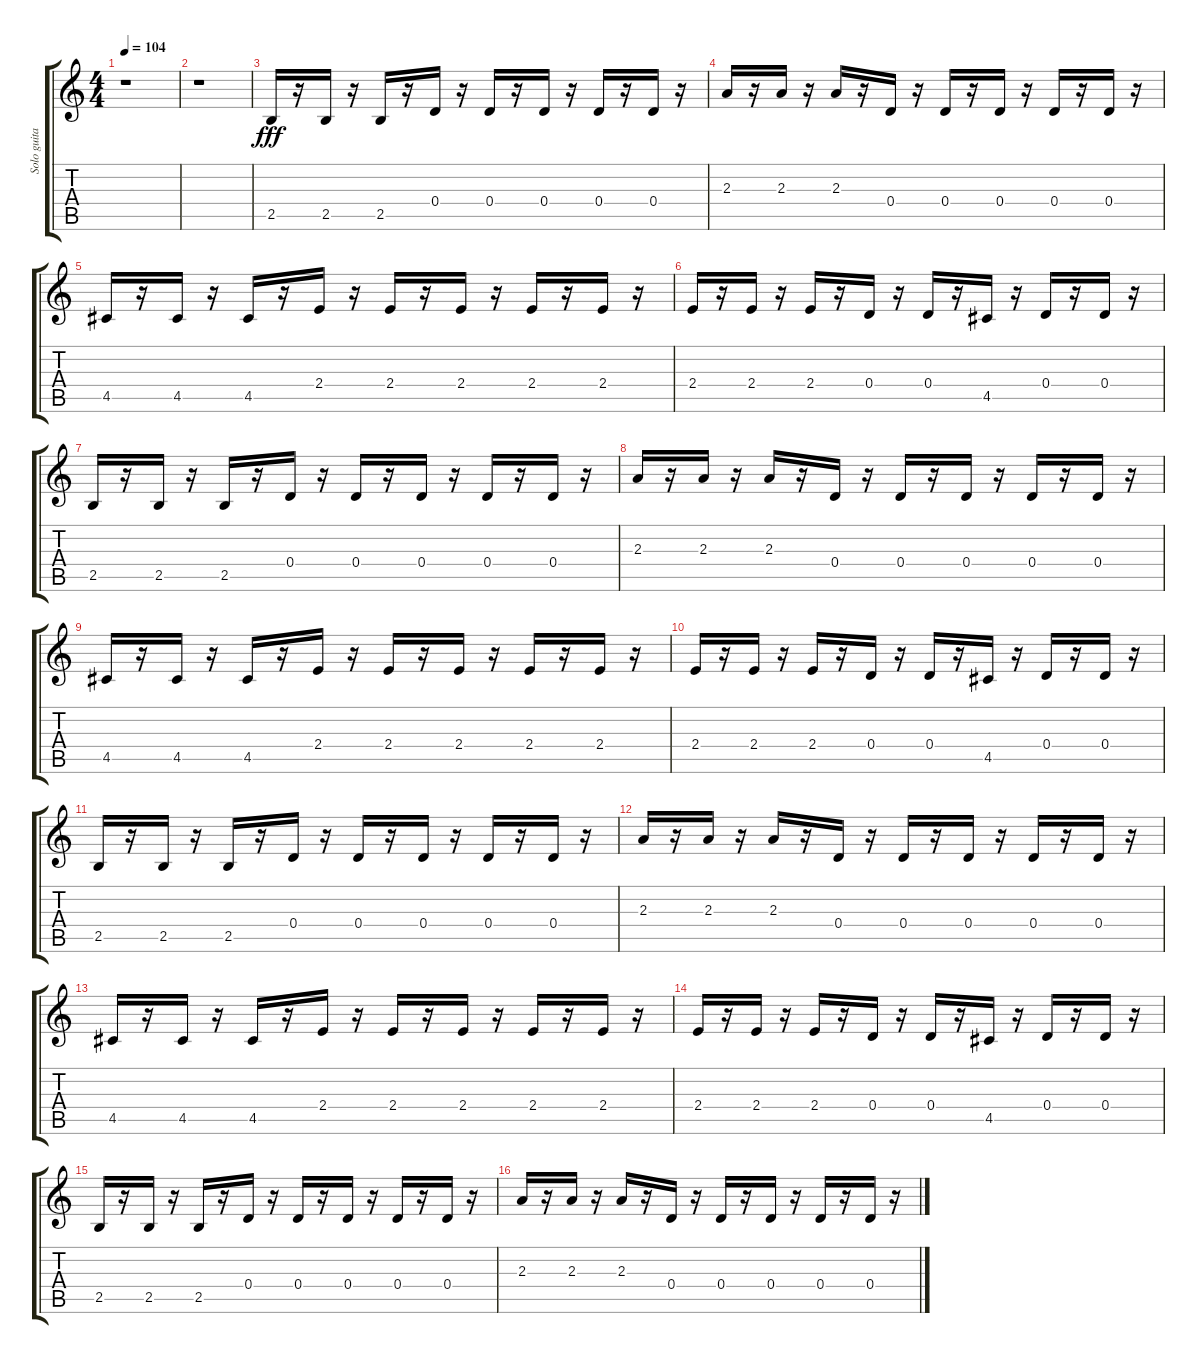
\track ("Solo guitar" "Solo guita") {instrument electricguitarclean}
\staff {score tabs}
\tuning (E4 B3 G3 D3 A2 E2) {hide}
\ts (4 4)
\tempo 104
\clef g2
\ks c
r.1{dy fff instrument electricguitarclean} |
r.1 |
2.5.16 r.16 2.5.16 r.16 2.5.16 r.16 0.4.16 r.16 0.4.16 r.16 0.4.16 r.16 0.4.16 r.16 0.4.16 r.16 |
2.3.16 r.16 2.3.16 r.16 2.3.16 r.16 0.4.16 r.16 0.4.16 r.16 0.4.16 r.16 0.4.16 r.16 0.4.16 r.16 |
4.5.16 r.16 4.5.16 r.16 4.5.16 r.16 2.4.16 r.16 2.4.16 r.16 2.4.16 r.16 2.4.16 r.16 2.4.16 r.16 |
2.4.16 r.16 2.4.16 r.16 2.4.16 r.16 0.4.16 r.16 0.4.16 r.16 4.5.16 r.16 0.4.16 r.16 0.4.16 r.16 |
2.5.16 r.16 2.5.16 r.16 2.5.16 r.16 0.4.16 r.16 0.4.16 r.16 0.4.16 r.16 0.4.16 r.16 0.4.16 r.16 |
2.3.16 r.16 2.3.16 r.16 2.3.16 r.16 0.4.16 r.16 0.4.16 r.16 0.4.16 r.16 0.4.16 r.16 0.4.16 r.16 |
4.5.16 r.16 4.5.16 r.16 4.5.16 r.16 2.4.16 r.16 2.4.16 r.16 2.4.16 r.16 2.4.16 r.16 2.4.16 r.16 |
2.4.16 r.16 2.4.16 r.16 2.4.16 r.16 0.4.16 r.16 0.4.16 r.16 4.5.16 r.16 0.4.16 r.16 0.4.16 r.16 |
2.5.16 r.16 2.5.16 r.16 2.5.16 r.16 0.4.16 r.16 0.4.16 r.16 0.4.16 r.16 0.4.16 r.16 0.4.16 r.16 |
2.3.16 r.16 2.3.16 r.16 2.3.16 r.16 0.4.16 r.16 0.4.16 r.16 0.4.16 r.16 0.4.16 r.16 0.4.16 r.16 |
4.5.16 r.16 4.5.16 r.16 4.5.16 r.16 2.4.16 r.16 2.4.16 r.16 2.4.16 r.16 2.4.16 r.16 2.4.16 r.16 |
2.4.16 r.16 2.4.16 r.16 2.4.16 r.16 0.4.16 r.16 0.4.16 r.16 4.5.16 r.16 0.4.16 r.16 0.4.16 r.16 |
2.5.16 r.16 2.5.16 r.16 2.5.16 r.16 0.4.16 r.16 0.4.16 r.16 0.4.16 r.16 0.4.16 r.16 0.4.16 r.16 |
2.3.16 r.16 2.3.16 r.16 2.3.16 r.16 0.4.16 r.16 0.4.16 r.16 0.4.16 r.16 0.4.16 r.16 0.4.16 r.16
